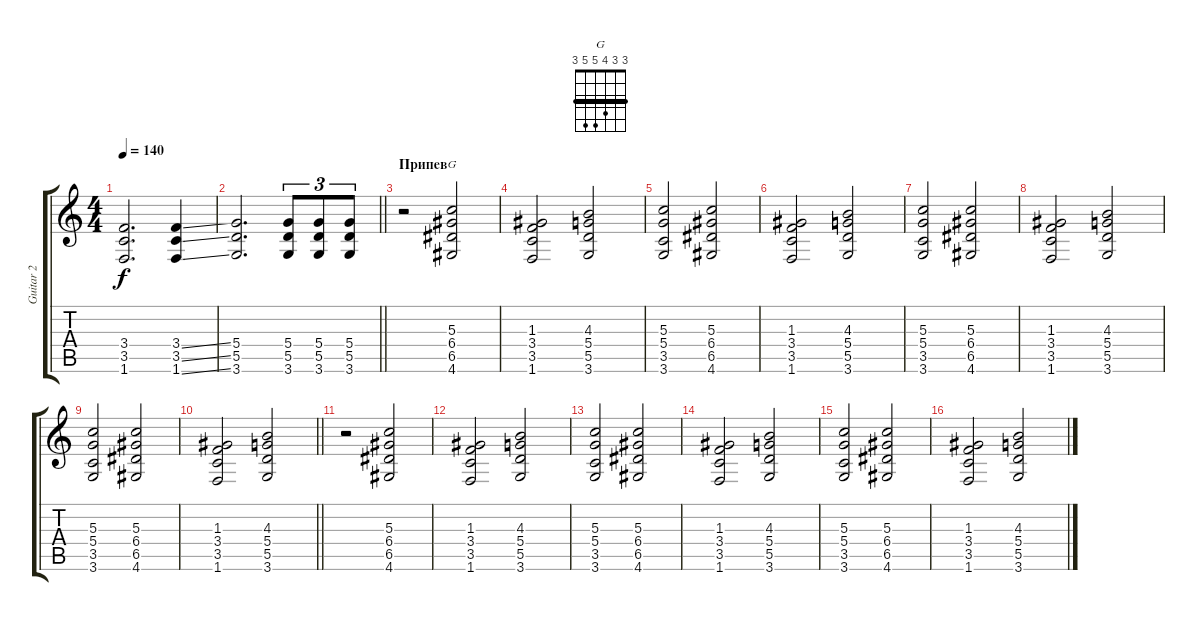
\track ("Guitar 2" "Guitar 2") {instrument distortionguitar}
\staff {score tabs}
\tuning (E4 B3 G3 D3 A2 E2) {hide}
\chord ("G" 3 3 4 5 5 3) {barre 3}
\ts (4 4)
\tempo 140
\clef g2
\ks c
(3.4 3.5 1.6).2{d dy f} (3.4{ss} 3.5{ss} 1.6{ss}).4 |
\barLineRight lightlight
(5.4 5.5 3.6).2{d} (5.4 5.5 3.6).8{tu (3 2)} (5.4 5.5 3.6).8{tu (3 2)} (5.4 5.5 3.6).8{tu (3 2)} |
\section ("" "Припев")
r.2 (5.3 6.4 6.5 4.6).2{ch "G"} |
(1.3 3.4 3.5 1.6).2 (4.3 5.4 5.5 3.6).2 |
(5.3 5.4 3.5 3.6).2 (5.3 6.4 6.5 4.6).2 |
(1.3 3.4 3.5 1.6).2 (4.3 5.4 5.5 3.6).2 |
(5.3 5.4 3.5 3.6).2 (5.3 6.4 6.5 4.6).2 |
(1.3 3.4 3.5 1.6).2 (4.3 5.4 5.5 3.6).2 |
(5.3 5.4 3.5 3.6).2 (5.3 6.4 6.5 4.6).2 |
\barLineRight lightlight
(1.3 3.4 3.5 1.6).2 (4.3 5.4 5.5 3.6).2 |
r.2 (5.3 6.4 6.5 4.6).2 |
(1.3 3.4 3.5 1.6).2 (4.3 5.4 5.5 3.6).2 |
(5.3 5.4 3.5 3.6).2 (5.3 6.4 6.5 4.6).2 |
(1.3 3.4 3.5 1.6).2 (4.3 5.4 5.5 3.6).2 |
(5.3 5.4 3.5 3.6).2 (5.3 6.4 6.5 4.6).2 |
(1.3 3.4 3.5 1.6).2 (4.3 5.4 5.5 3.6).2
